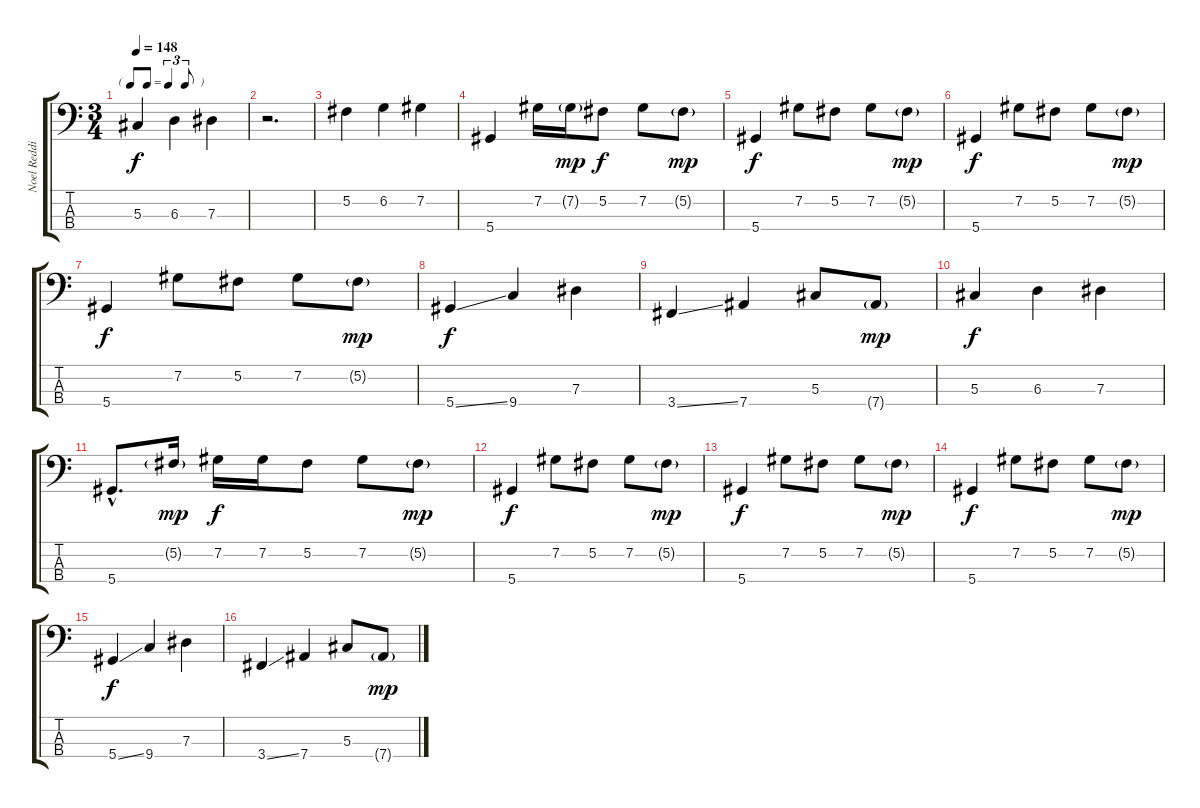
\track ("Noel Redding" "Noel Reddi") {instrument electricbassfinger}
\staff {score tabs}
\tuning (Gb2 Db2 Ab1 Eb1) {hide}
\ts (3 4)
\tf triplet8th
\tempo 148
\clef f4
\ks c
5.3.4{dy f instrument electricbassfinger} 6.3.4 7.3.4 |
r.2{d} |
5.2.4 6.2.4 7.2.4 |
5.4.4 7.2.16 7.2{g}.16{dy mp} 5.2.8{dy f} 7.2.8 5.2{g}.8{dy mp} |
5.4.4{dy f} 7.2.8 5.2.8 7.2.8 5.2{g}.8{dy mp} |
5.4.4{dy f} 7.2.8 5.2.8 7.2.8 5.2{g}.8{dy mp} |
5.4.4{dy f} 7.2.8 5.2.8 7.2.8 5.2{g}.8{dy mp} |
5.4{ss}.4{dy f} 9.4.4 7.3.4 |
3.4{ss}.4 7.4.4 5.3.8 7.4{g}.8{dy mp} |
5.3.4{dy f} 6.3.4 7.3.4 |
5.4{hac}.8{d} 5.2{g}.16{dy mp} 7.2.16{dy f} 7.2.16 5.2.8 7.2.8 5.2{g}.8{dy mp} |
5.4.4{dy f} 7.2.8 5.2.8 7.2.8 5.2{g}.8{dy mp} |
5.4.4{dy f} 7.2.8 5.2.8 7.2.8 5.2{g}.8{dy mp} |
5.4.4{dy f} 7.2.8 5.2.8 7.2.8 5.2{g}.8{dy mp} |
5.4{ss}.4{dy f} 9.4.4 7.3.4 |
3.4{ss}.4 7.4.4 5.3.8 7.4{g}.8{dy mp}
